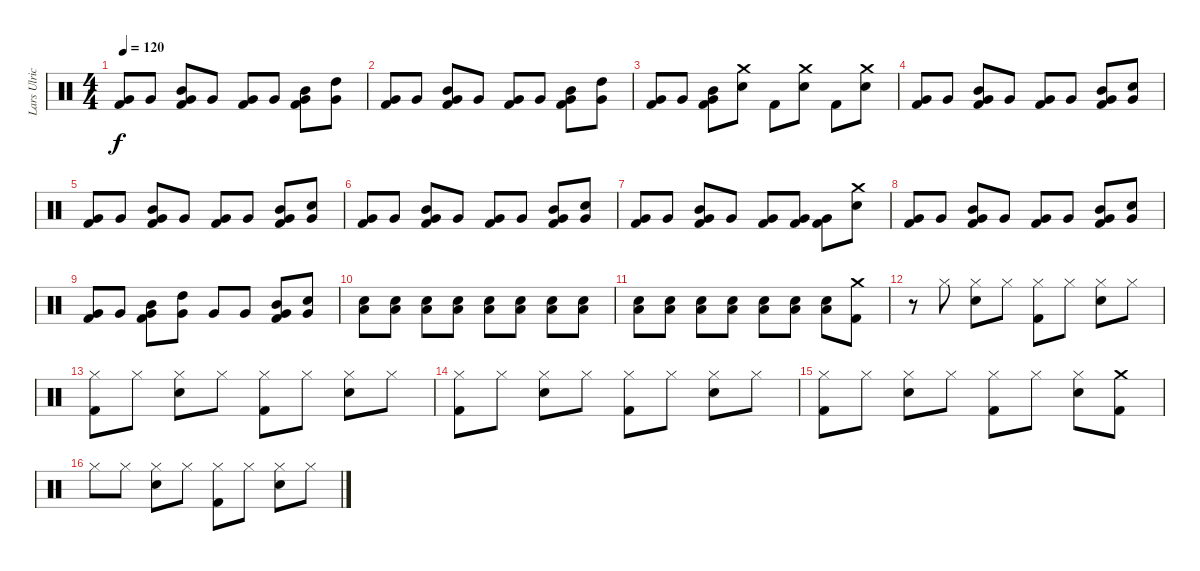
\track ("Lars Ulrich (Drums)" "Lars Ulric") {instrument percussion}
\staff {score}
\articulation defaults
\ts (4 4)
\tempo 120
\clef neutral
\ks c
("Very Low Tom (hit)" "Kick (hit) 2").8{dy f} "Very Low Tom (hit)".8 ("Mid Tom (hit)" "Very Low Tom (hit)" "Kick (hit) 2").8 "Very Low Tom (hit)".8 ("Very Low Tom (hit)" "Kick (hit) 2").8 "Very Low Tom (hit)".8 ("Mid Tom (hit)" "Very Low Tom (hit)" "Kick (hit) 2").8 ("High Tom (hit)" "Very Low Tom (hit)").8 |
("Very Low Tom (hit)" "Kick (hit) 2").8 "Very Low Tom (hit)".8 ("Mid Tom (hit)" "Very Low Tom (hit)" "Kick (hit) 2").8 "Very Low Tom (hit)".8 ("Very Low Tom (hit)" "Kick (hit) 2").8 "Very Low Tom (hit)".8 ("Mid Tom (hit)" "Very Low Tom (hit)" "Kick (hit) 2").8 ("High Tom (hit)" "Very Low Tom (hit)").8 |
("Very Low Tom (hit)" "Kick (hit) 2").8 "Very Low Tom (hit)".8 ("Mid Tom (hit)" "Very Low Tom (hit)" "Kick (hit) 2").8 ("Crash medium (hit)" "Snare (hit) 2").8 "Kick (hit) 2".8 ("Crash medium (hit)" "Snare (hit) 2").8 "Kick (hit) 2".8 ("Crash medium (hit)" "Snare (hit) 2").8 |
("Kick (hit) 2" "Very Low Tom (hit)").8 "Very Low Tom (hit)".8 ("Kick (hit) 2" "Very Low Tom (hit)" "Mid Tom (hit)").8 "Very Low Tom (hit)".8 ("Kick (hit) 2" "Very Low Tom (hit)").8 "Very Low Tom (hit)".8 ("Kick (hit) 2" "Mid Tom (hit)" "Very Low Tom (hit)").8 ("Snare (hit) 2" "Very Low Tom (hit)").8 |
("Kick (hit) 2" "Very Low Tom (hit)").8 "Very Low Tom (hit)".8 ("Kick (hit) 2" "Very Low Tom (hit)" "Mid Tom (hit)").8 "Very Low Tom (hit)".8 ("Kick (hit) 2" "Very Low Tom (hit)").8 "Very Low Tom (hit)".8 ("Kick (hit) 2" "Mid Tom (hit)" "Very Low Tom (hit)").8 ("Snare (hit) 2" "Very Low Tom (hit)").8 |
("Kick (hit) 2" "Very Low Tom (hit)").8 "Very Low Tom (hit)".8 ("Kick (hit) 2" "Very Low Tom (hit)" "Mid Tom (hit)").8 "Very Low Tom (hit)".8 ("Kick (hit) 2" "Very Low Tom (hit)").8 "Very Low Tom (hit)".8 ("Kick (hit) 2" "Mid Tom (hit)" "Very Low Tom (hit)").8 ("Snare (hit) 2" "Very Low Tom (hit)").8 |
("Very Low Tom (hit)" "Kick (hit) 2").8 "Very Low Tom (hit)".8 ("Very Low Tom (hit)" "Kick (hit) 2" "Mid Tom (hit)").8 "Very Low Tom (hit)".8 ("Very Low Tom (hit)" "Kick (hit) 2").8 ("Very Low Tom (hit)" "Kick (hit) 2").8 ("Very Low Tom (hit)" "Kick (hit) 2").8 ("Crash medium (hit)" "Snare (hit) 2").8 |
("Kick (hit) 2" "Very Low Tom (hit)").8 "Very Low Tom (hit)".8 ("Kick (hit) 2" "Very Low Tom (hit)" "Mid Tom (hit)").8 "Very Low Tom (hit)".8 ("Kick (hit) 2" "Very Low Tom (hit)").8 "Very Low Tom (hit)".8 ("Kick (hit) 2" "Mid Tom (hit)" "Very Low Tom (hit)").8 ("Snare (hit) 2" "Very Low Tom (hit)").8 |
("Kick (hit) 2" "Very Low Tom (hit)").8 "Very Low Tom (hit)".8 ("Kick (hit) 2" "Very Low Tom (hit)" "Mid Tom (hit)").8 ("High Tom (hit)" "Very Low Tom (hit)").8 "Very Low Tom (hit)".8 "Very Low Tom (hit)".8 ("Kick (hit) 2" "Mid Tom (hit)" "Very Low Tom (hit)").8 ("Snare (hit) 2" "Very Low Tom (hit)").8 |
("Low Tom (hit)" "Snare (hit) 2").8{volume 9} ("Low Tom (hit)" "Snare (hit) 2").8 ("Low Tom (hit)" "Snare (hit) 2").8{volume 10} ("Low Tom (hit)" "Snare (hit) 2").8 ("Low Tom (hit)" "Snare (hit) 2").8{volume 11} ("Low Tom (hit)" "Snare (hit) 2").8 ("Low Tom (hit)" "Snare (hit) 2").8{volume 12} ("Low Tom (hit)" "Snare (hit) 2").8 |
("Low Tom (hit)" "Snare (hit) 2").8{volume 13} ("Low Tom (hit)" "Snare (hit) 2").8 ("Low Tom (hit)" "Snare (hit) 2").8{volume 14} ("Low Tom (hit)" "Snare (hit) 2").8 ("Low Tom (hit)" "Snare (hit) 2").8{volume 15} ("Low Tom (hit)" "Snare (hit) 2").8 ("Low Tom (hit)" "Snare (hit) 2").8 ("Kick (hit) 2" "Crash medium (hit)").8 |
r.8 "Hi-Hat (closed)".8 ("Snare (hit) 2" "Hi-Hat (closed)").8 "Hi-Hat (closed)".8 ("Kick (hit) 2" "Hi-Hat (closed)").8 "Hi-Hat (closed)".8 ("Snare (hit) 2" "Hi-Hat (closed)").8 "Hi-Hat (closed)".8 |
("Kick (hit) 2" "Hi-Hat (closed)").8 "Hi-Hat (closed)".8 ("Snare (hit) 2" "Hi-Hat (closed)").8 "Hi-Hat (closed)".8 ("Kick (hit) 2" "Hi-Hat (closed)").8 "Hi-Hat (closed)".8 ("Snare (hit) 2" "Hi-Hat (closed)").8 "Hi-Hat (closed)".8 |
("Kick (hit) 2" "Hi-Hat (closed)").8 "Hi-Hat (closed)".8 ("Snare (hit) 2" "Hi-Hat (closed)").8 "Hi-Hat (closed)".8 ("Kick (hit) 2" "Hi-Hat (closed)").8 "Hi-Hat (closed)".8 ("Snare (hit) 2" "Hi-Hat (closed)").8 "Hi-Hat (closed)".8 |
("Kick (hit) 2" "Hi-Hat (closed)").8 "Hi-Hat (closed)".8 ("Snare (hit) 2" "Hi-Hat (closed)").8 "Hi-Hat (closed)".8 ("Kick (hit) 2" "Hi-Hat (closed)").8 "Hi-Hat (closed)".8 ("Snare (hit) 2" "Hi-Hat (closed)").8 ("Crash medium (hit)" "Kick (hit) 2").8 |
"Hi-Hat (closed)".8 "Hi-Hat (closed)".8 ("Snare (hit) 2" "Hi-Hat (closed)").8 "Hi-Hat (closed)".8 ("Kick (hit) 2" "Hi-Hat (closed)").8 "Hi-Hat (closed)".8 ("Snare (hit) 2" "Hi-Hat (closed)").8 "Hi-Hat (closed)".8
